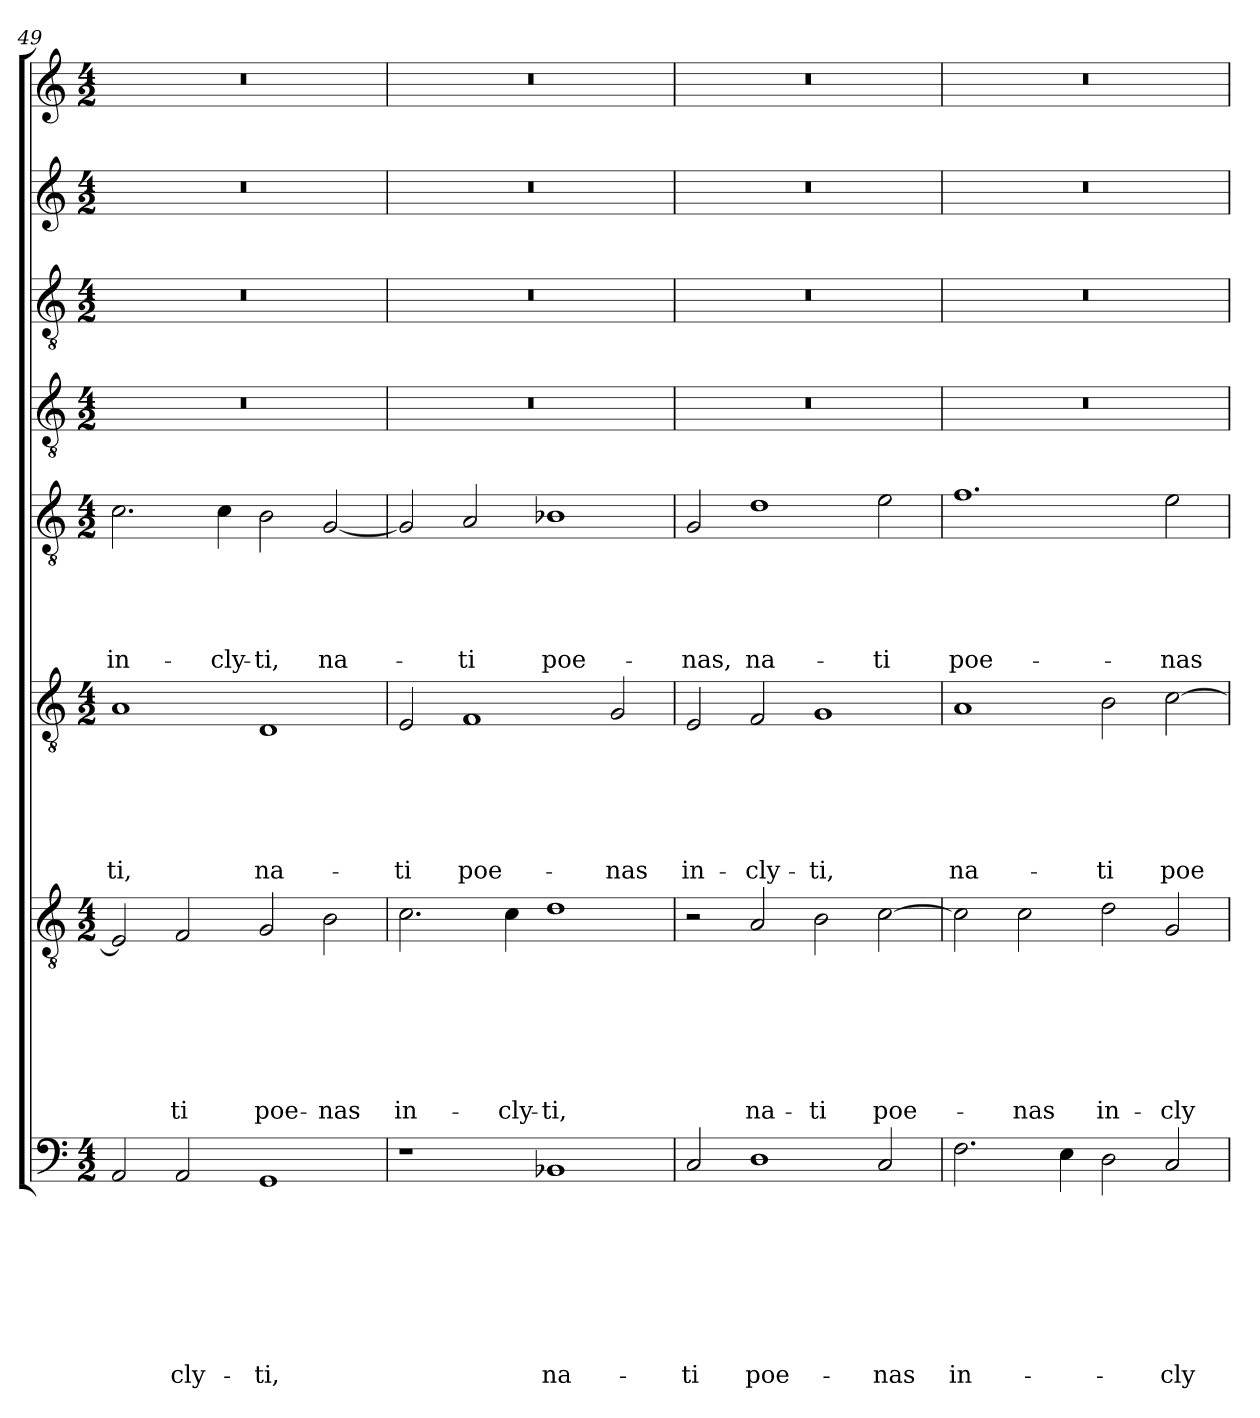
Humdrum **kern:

**kern	**text	**text	**text	**text	**text	**text	**text	**text	**kern	**text	**text	**text	**text	**text	**text	**text	**kern	**text	**text	**text	**text	**text	**text	**kern	**text	**text	**text	**text	**text	**kern	**kern	**kern	**kern
*part8	*part8	*part8	*part8	*part8	*part8	*part8	*part8	*part8	*part7	*part7	*part7	*part7	*part7	*part7	*part7	*part7	*part6	*part6	*part6	*part6	*part6	*part6	*part6	*part5	*part5	*part5	*part5	*part5	*part5	*part4	*part3	*part2	*part1
*staff8	*staff8	*staff8	*staff8	*staff8	*staff8	*staff8	*staff8	*staff8	*staff7	*staff7	*staff7	*staff7	*staff7	*staff7	*staff7	*staff7	*staff6	*staff6	*staff6	*staff6	*staff6	*staff6	*staff6	*staff5	*staff5	*staff5	*staff5	*staff5	*staff5	*staff4	*staff3	*staff2	*staff1
*clefF4	*	*	*	*	*	*	*	*	*clefGv2	*	*	*	*	*	*	*	*clefGv2	*	*	*	*	*	*	*clefGv2	*	*	*	*	*	*clefGv2	*clefGv2	*clefG2	*clefG2
*k[]	*	*	*	*	*	*	*	*	*k[]	*	*	*	*	*	*	*	*k[]	*	*	*	*	*	*	*k[]	*	*	*	*	*	*k[]	*k[]	*k[]	*k[]
*a:	*	*	*	*	*	*	*	*	*a:	*	*	*	*	*	*	*	*a:	*	*	*	*	*	*	*a:	*	*	*	*	*	*a:	*a:	*a:	*a:
*M4/2	*	*	*	*	*	*	*	*	*M4/2	*	*	*	*	*	*	*	*M4/2	*	*	*	*	*	*	*M4/2	*	*	*	*	*	*M4/2	*M4/2	*M4/2	*M4/2
=49	=49	=49	=49	=49	=49	=49	=49	=49	=49	=49	=49	=49	=49	=49	=49	=49	=49	=49	=49	=49	=49	=49	=49	=49	=49	=49	=49	=49	=49	=49	=49	=49	=49
!	!	!	!	!	!	!	!	!	!	!	!	!	!	!	!	!	!	!	!	!	!	!	!LO:LY:b	!	!	!	!	!	!LO:LY:b	!	!	!	!
2AA/	.	.	.	.	.	.	.	.	2E/]	.	.	.	.	.	.	.	1A	.	.	.	.	.	-ti,	2.c\	.	.	.	.	in-	0r	0r	0r	0r
!	!	!	!	!	!	!	!	!LO:LY:b	!	!	!	!	!	!	!	!LO:LY:b	!	!	!	!	!	!	!	!	!	!	!	!	!	!	!	!	!
2AA/	.	.	.	.	.	.	.	-cly-	2F/	.	.	.	.	.	.	-ti	.	.	.	.	.	.	.	.	.	.	.	.	.	.	.	.	.
!	!	!	!	!	!	!	!	!	!	!	!	!	!	!	!	!	!	!	!	!	!	!	!	!	!	!	!	!	!LO:LY:b	!	!	!	!
.	.	.	.	.	.	.	.	.	.	.	.	.	.	.	.	.	.	.	.	.	.	.	.	4c\	.	.	.	.	-cly-	.	.	.	.
!	!	!	!	!	!	!	!	!LO:LY:b	!	!	!	!	!	!	!	!LO:LY:b	!	!	!	!	!	!	!LO:LY:b	!	!	!	!	!	!LO:LY:b	!	!	!	!
1GG	.	.	.	.	.	.	.	-ti,	2G/	.	.	.	.	.	.	poe-	1D	.	.	.	.	.	na-	2B\	.	.	.	.	-ti,	.	.	.	.
!	!	!	!	!	!	!	!	!	!	!	!	!	!	!	!	!LO:LY:b	!	!	!	!	!	!	!	!	!	!	!	!	!LO:LY:b	!	!	!	!
.	.	.	.	.	.	.	.	.	2B\	.	.	.	.	.	.	-nas	.	.	.	.	.	.	.	[2G/	.	.	.	.	na-	.	.	.	.
!!LO:LB:g=z
=50	=50	=50	=50	=50	=50	=50	=50	=50	=50	=50	=50	=50	=50	=50	=50	=50	=50	=50	=50	=50	=50	=50	=50	=50	=50	=50	=50	=50	=50	=50	=50	=50	=50
!	!	!	!	!	!	!	!	!	!	!	!	!	!	!	!	!LO:LY:b	!	!	!	!	!	!	!LO:LY:b	!	!	!	!	!	!	!	!	!	!
1r	.	.	.	.	.	.	.	.	2.c\	.	.	.	.	.	.	in-	2E/	.	.	.	.	.	-ti	2G/]	.	.	.	.	.	0r	0r	0r	0r
!	!	!	!	!	!	!	!	!	!	!	!	!	!	!	!	!	!	!	!	!	!	!	!LO:LY:b	!	!	!	!	!	!LO:LY:b	!	!	!	!
.	.	.	.	.	.	.	.	.	.	.	.	.	.	.	.	.	1F	.	.	.	.	.	poe-	2A/	.	.	.	.	-ti	.	.	.	.
!	!	!	!	!	!	!	!	!	!	!	!	!	!	!	!	!LO:LY:b	!	!	!	!	!	!	!	!	!	!	!	!	!	!	!	!	!
.	.	.	.	.	.	.	.	.	4c\	.	.	.	.	.	.	-cly-	.	.	.	.	.	.	.	.	.	.	.	.	.	.	.	.	.
!	!	!	!	!	!	!	!	!LO:LY:b	!	!	!	!	!	!	!	!LO:LY:b	!	!	!	!	!	!	!	!	!	!	!	!	!LO:LY:b	!	!	!	!
1BB-X	.	.	.	.	.	.	.	na-	1d	.	.	.	.	.	.	-ti,	.	.	.	.	.	.	.	1B-X	.	.	.	.	poe-	.	.	.	.
!	!	!	!	!	!	!	!	!	!	!	!	!	!	!	!	!	!	!	!	!	!	!	!LO:LY:b	!	!	!	!	!	!	!	!	!	!
.	.	.	.	.	.	.	.	.	.	.	.	.	.	.	.	.	2G/	.	.	.	.	.	-nas	.	.	.	.	.	.	.	.	.	.
=51	=51	=51	=51	=51	=51	=51	=51	=51	=51	=51	=51	=51	=51	=51	=51	=51	=51	=51	=51	=51	=51	=51	=51	=51	=51	=51	=51	=51	=51	=51	=51	=51	=51
!	!	!	!	!	!	!	!	!LO:LY:b	!	!	!	!	!	!	!	!	!	!	!	!	!	!	!LO:LY:b	!	!	!	!	!	!LO:LY:b	!	!	!	!
2C/	.	.	.	.	.	.	.	-ti	2r	.	.	.	.	.	.	.	2E/	.	.	.	.	.	in-	2G/	.	.	.	.	-nas,	0r	0r	0r	0r
!	!	!	!	!	!	!	!	!LO:LY:b	!	!	!	!	!	!	!	!LO:LY:b	!	!	!	!	!	!	!LO:LY:b	!	!	!	!	!	!LO:LY:b	!	!	!	!
1D	.	.	.	.	.	.	.	poe-	2A/	.	.	.	.	.	.	na-	2F/	.	.	.	.	.	-cly-	1d	.	.	.	.	na-	.	.	.	.
!	!	!	!	!	!	!	!	!	!	!	!	!	!	!	!	!LO:LY:b	!	!	!	!	!	!	!LO:LY:b	!	!	!	!	!	!	!	!	!	!
.	.	.	.	.	.	.	.	.	2B\	.	.	.	.	.	.	-ti	1G	.	.	.	.	.	-ti,	.	.	.	.	.	.	.	.	.	.
!	!	!	!	!	!	!	!	!LO:LY:b	!	!	!	!	!	!	!	!LO:LY:b	!	!	!	!	!	!	!	!	!	!	!	!	!LO:LY:b	!	!	!	!
2C/	.	.	.	.	.	.	.	-nas	[2c\	.	.	.	.	.	.	poe-	.	.	.	.	.	.	.	2e\	.	.	.	.	-ti	.	.	.	.
=52	=52	=52	=52	=52	=52	=52	=52	=52	=52	=52	=52	=52	=52	=52	=52	=52	=52	=52	=52	=52	=52	=52	=52	=52	=52	=52	=52	=52	=52	=52	=52	=52	=52
!	!	!	!	!	!	!	!	!LO:LY:b	!	!	!	!	!	!	!	!	!	!	!	!	!	!	!LO:LY:b	!	!	!	!	!	!LO:LY:b	!	!	!	!
2.F\	.	.	.	.	.	.	.	in-	2c\]	.	.	.	.	.	.	.	1A	.	.	.	.	.	na-	1.f	.	.	.	.	poe-	0r	0r	0r	0r
!	!	!	!	!	!	!	!	!	!	!	!	!	!	!	!	!LO:LY:b	!	!	!	!	!	!	!	!	!	!	!	!	!	!	!	!	!
.	.	.	.	.	.	.	.	.	2c\	.	.	.	.	.	.	-nas	.	.	.	.	.	.	.	.	.	.	.	.	.	.	.	.	.
4E\	.	.	.	.	.	.	.	.	.	.	.	.	.	.	.	.	.	.	.	.	.	.	.	.	.	.	.	.	.	.	.	.	.
!	!	!	!	!	!	!	!	!	!	!	!	!	!	!	!	!LO:LY:b	!	!	!	!	!	!	!LO:LY:b	!	!	!	!	!	!	!	!	!	!
2D\	.	.	.	.	.	.	.	.	2d\	.	.	.	.	.	.	in-	2B\	.	.	.	.	.	-ti	.	.	.	.	.	.	.	.	.	.
!	!	!	!	!	!	!	!	!LO:LY:b	!	!	!	!	!	!	!	!LO:LY:b	!	!	!	!	!	!	!LO:LY:b	!	!	!	!	!	!LO:LY:b	!	!	!	!
2C/	.	.	.	.	.	.	.	-cly-	2G/	.	.	.	.	.	.	-cly-	[2c\	.	.	.	.	.	poe-	2e\	.	.	.	.	-nas	.	.	.	.
=	=	=	=	=	=	=	=	=	=	=	=	=	=	=	=	=	=	=	=	=	=	=	=	=	=	=	=	=	=	=	=	=	=
*-	*-	*-	*-	*-	*-	*-	*-	*-	*-	*-	*-	*-	*-	*-	*-	*-	*-	*-	*-	*-	*-	*-	*-	*-	*-	*-	*-	*-	*-	*-	*-	*-	*-
